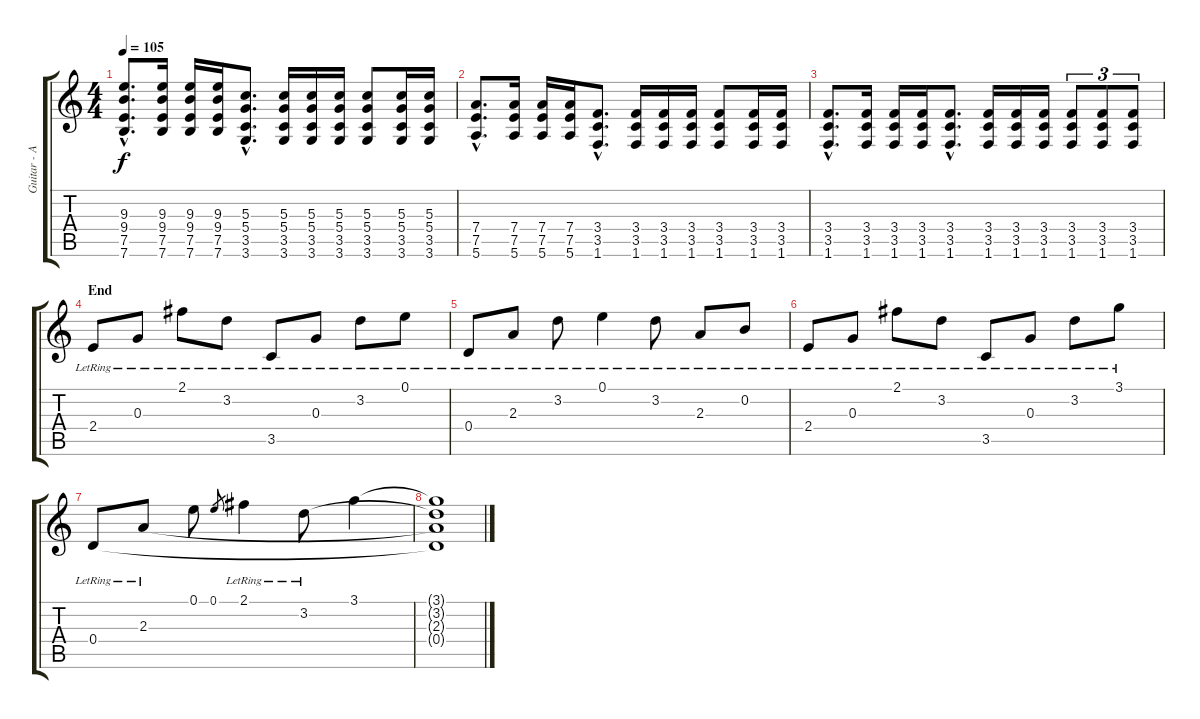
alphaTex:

\track ("Guitar - Acoustic" "Guitar - A") {instrument acousticguitarsteel}
\staff {score tabs}
\tuning (E4 B3 G3 D3 A2 E2) {hide}
\ts (4 4)
\tempo 105
\clef g2
\ks c
(9.3{hac} 9.4{hac} 7.5{hac} 7.6{hac}).8{d dy f} (9.3 9.4 7.5 7.6).16 (9.3 9.4 7.5 7.6).16 (9.3 9.4 7.5 7.6).16 (5.3{hac} 5.4{hac} 3.5{hac} 3.6{hac}).8{d} (5.3 5.4 3.5 3.6).16 (5.3 5.4 3.5 3.6).16 (5.3 5.4 3.5 3.6).16 (5.3 5.4 3.5 3.6).8 (5.3 5.4 3.5 3.6).16 (5.3 5.4 3.5 3.6).16 |
(7.4{hac} 7.5{hac} 5.6{hac}).8{d} (7.4 7.5 5.6).16 (7.4 7.5 5.6).16 (7.4 7.5 5.6).16 (3.4{hac} 3.5{hac} 1.6{hac}).8{d} (3.4 3.5 1.6).16 (3.4 3.5 1.6).16 (3.4 3.5 1.6).16 (3.4 3.5 1.6).8 (3.4 3.5 1.6).16 (3.4 3.5 1.6).16 |
(3.4{hac} 3.5{hac} 1.6{hac}).8{d} (3.4 3.5 1.6).16 (3.4 3.5 1.6).16 (3.4 3.5 1.6).16 (3.4{hac} 3.5{hac} 1.6{hac}).8{d} (3.4 3.5 1.6).16 (3.4 3.5 1.6).16 (3.4 3.5 1.6).16 (3.4 3.5 1.6).8{tu (3 2)} (3.4 3.5 1.6).8{tu (3 2)} (3.4 3.5 1.6).8{tu (3 2)} |
\section ("" "End")
2.4{lr}.8{volume 5} 0.3{lr}.8 2.1{lr}.8 3.2{lr}.8 3.5{lr}.8 0.3{lr}.8 3.2{lr}.8 0.1{lr}.8 |
0.4{lr}.8 2.3{lr}.8 3.2{lr}.8 0.1{lr}.4 3.2{lr}.8 2.3{lr}.8 0.2{lr}.8 |
2.4{lr}.8 0.3{lr}.8 2.1{lr}.8 3.2{lr}.8 3.5{lr}.8{volume 0} 0.3{lr}.8 3.2{lr}.8 3.1{lr}.8 |
0.4{lr}.8 2.3{lr}.8 0.1.8 0.1.8{gr} 2.1{lr}.4 3.2{lr}.8 3.1.4 |
(3.1{t} 3.2{t} 2.3{t} 0.4{t}).1
